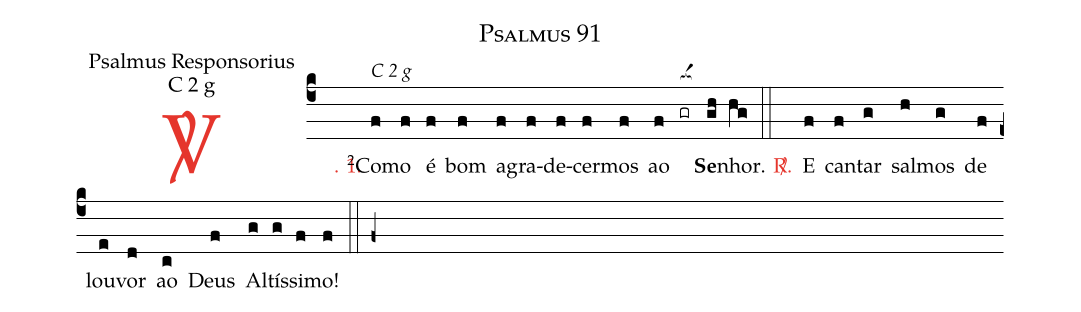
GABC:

name: Psalmus 91;
office-part: Psalmus Responsorius;
mode: C 2 g;
%%
(c4)

<c><sp>V/</sp>. 1.</c>() <v>\VSup{2}</v>Co(f[alt:C 2 g])mo(f) é(f) bom(f) a(f)gra(f)de(f)cer(f)mos(f) ao(f) <nlba>(gr[ocba:1{])<b>Se</b></nlba>nhor.(gh[ocba:0}] hg) (::)

<nlba><c><sp>R/</sp>.</c>() E</nlba>(f) can(f)tar(g) sal(h)mos(g) de(f) lou(e)vor(d) ao(c) Deus(f) Al(g)tís(g)si(f)mo!(f) (::f+)
